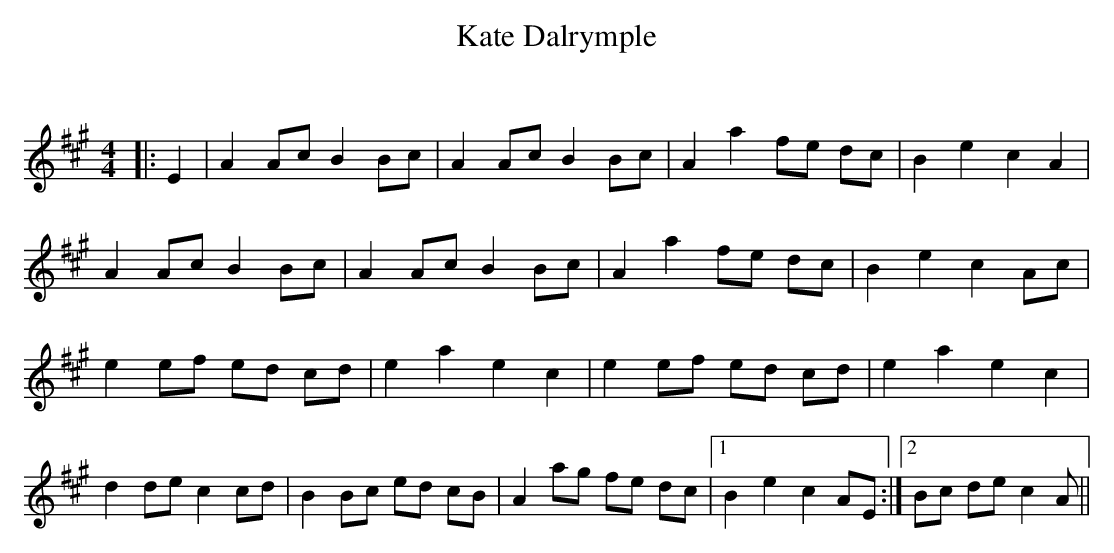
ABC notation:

X:1
T: Kate Dalrymple
C:
Q: 232
K:A
M:4/4
L:1/8
|:E2|A2 Ac B2 Bc|A2 Ac B2 Bc|A2 a2 fe dc|B2 e2 c2 A2|
A2 Ac B2 Bc|A2 Ac B2 Bc|A2 a2 fe dc|B2 e2 c2 Ac|
e2 ef ed cd|e2 a2 e2 c2|e2 ef ed cd|e2 a2 e2 c2|
d2 de c2 cd|B2 Bc ed cB|A2 ag fe dc|1B2 e2 c2 AE:|2Bc de c2 A||
